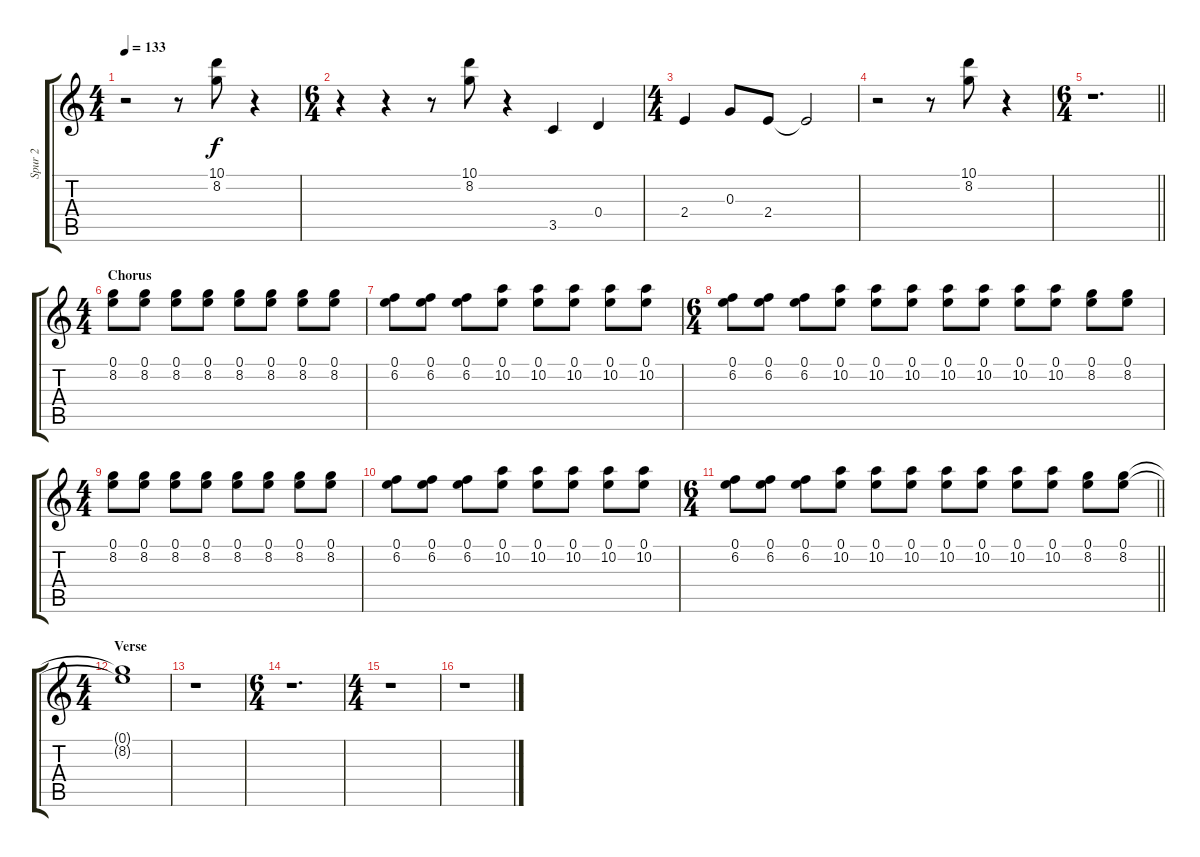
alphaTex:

\track ("Spur 2" "Spur 2") {instrument distortionguitar}
\staff {score tabs}
\tuning (E4 B3 G3 D3 A2 E2) {hide}
\ts (4 4)
\tempo 133
\clef g2
\ks c
r.2{dy f} r.8 (10.1 8.2).8 r.4 |
\ts (6 4)
r.4 r.4 r.8 (10.1 8.2).8 r.4 3.5.4 0.4.4 |
\ts (4 4)
2.4.4 0.3.8 2.4.8 2.4{t}.2 |
r.2 r.8 (10.1 8.2).8 r.4 |
\ts (6 4)
\barLineRight lightlight
r.1{d} |
\ts (4 4)
\section ("" "Chorus")
(0.1 8.2).8 (0.1 8.2).8 (0.1 8.2).8 (0.1 8.2).8 (0.1 8.2).8 (0.1 8.2).8 (0.1 8.2).8 (0.1 8.2).8 |
(0.1 6.2).8 (0.1 6.2).8 (0.1 6.2).8 (0.1 10.2).8 (0.1 10.2).8 (0.1 10.2).8 (0.1 10.2).8 (0.1 10.2).8 |
\ts (6 4)
(0.1 6.2).8 (0.1 6.2).8 (0.1 6.2).8 (0.1 10.2).8 (0.1 10.2).8 (0.1 10.2).8 (0.1 10.2).8 (0.1 10.2).8 (0.1 10.2).8 (0.1 10.2).8 (0.1 8.2).8 (0.1 8.2).8 |
\ts (4 4)
(0.1 8.2).8 (0.1 8.2).8 (0.1 8.2).8 (0.1 8.2).8 (0.1 8.2).8 (0.1 8.2).8 (0.1 8.2).8 (0.1 8.2).8 |
(0.1 6.2).8 (0.1 6.2).8 (0.1 6.2).8 (0.1 10.2).8 (0.1 10.2).8 (0.1 10.2).8 (0.1 10.2).8 (0.1 10.2).8 |
\ts (6 4)
\barLineRight lightlight
(0.1 6.2).8 (0.1 6.2).8 (0.1 6.2).8 (0.1 10.2).8 (0.1 10.2).8 (0.1 10.2).8 (0.1 10.2).8 (0.1 10.2).8 (0.1 10.2).8 (0.1 10.2).8 (0.1 8.2).8 (0.1 8.2).8 |
\ts (4 4)
\section ("" "Verse")
(0.1{t} 8.2{t}).1 |
r.1 |
\ts (6 4)
r.1{d} |
\ts (4 4)
r.1 |
r.1
